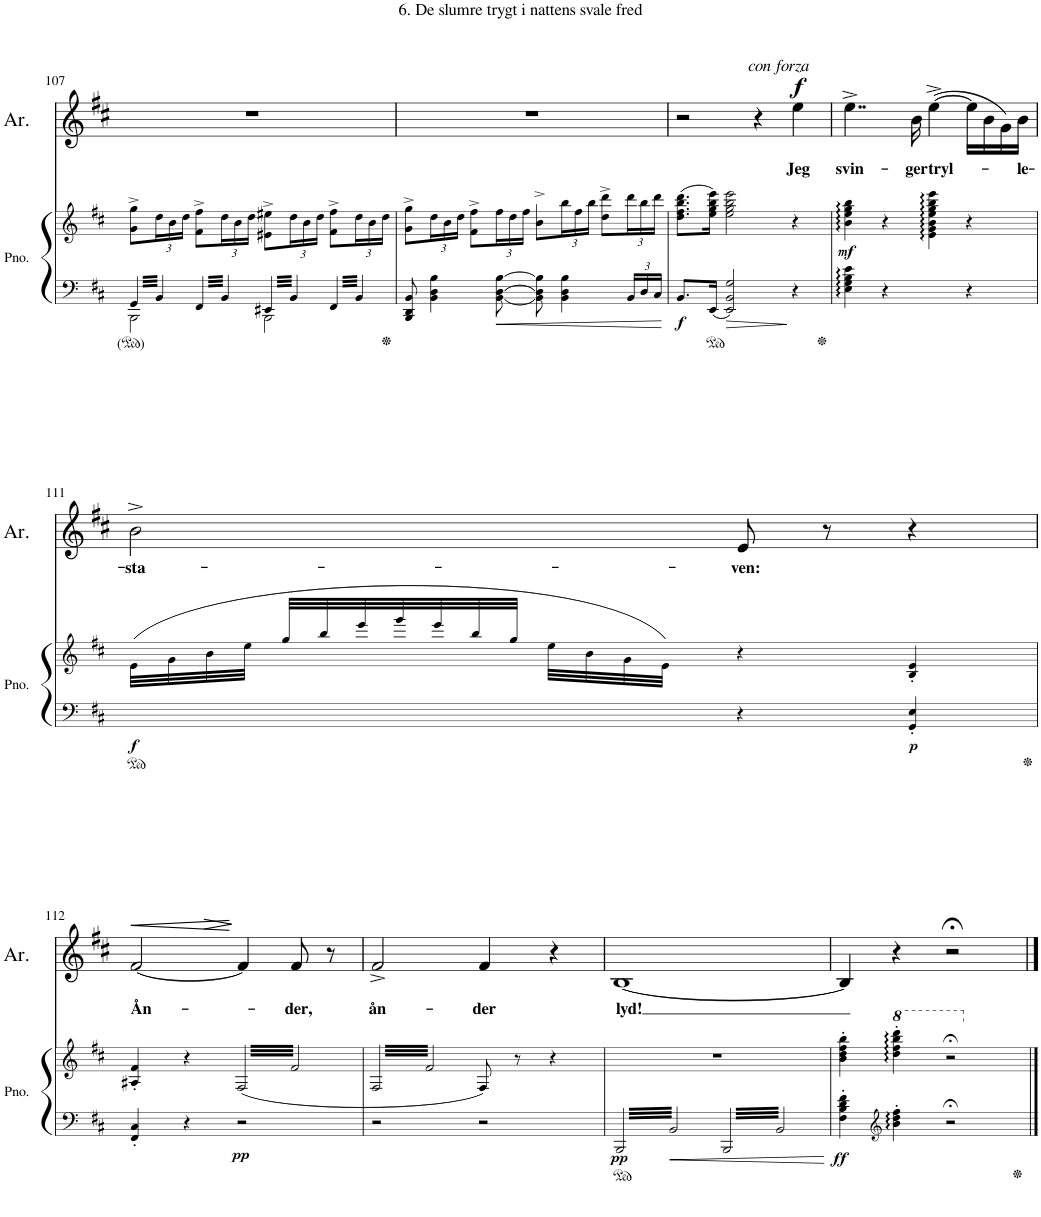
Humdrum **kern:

**kern	**kern	**dynam	**kern	**text	**dynam
*part2	*part2	*part2	*part1	*part1	*part1
*staff3	*staff2	*staff2/3	*staff1	*staff1	*staff1
*I"Piano	*	*	*I"Armida	*	*
*I'Pno.	*	*	*I'Ar.	*	*
!!LO:PB:g=z
*clefF4	*clefG2	*	*clefG2	*	*
*k[f#c#]	*k[f#c#]	*	*k[f#c#]	*	*
*M4/4	*M4/4	*	*M4/4	*	*
*met(c)	*met(c)	*	*met(c)	*	*
=107	=107	=107	=107	=107	=107
*^	*	*	*	*	*
12.GG/	2BBB\	8g\^ 8gg\^L	.	1r	.	.
*	*	*Xbrackettup	*	*	*	*
12.BB/	.	24dd\L	.	.	.	.
.	.	24b\	.	.	.	.
.	.	24dd\JJ	.	.	.	.
12.FF#/	.	8f#\^ 8ff#\^L	.	.	.	.
12.BB/	.	24dd\L	.	.	.	.
.	.	24b\	.	.	.	.
.	.	24dd\JJ	.	.	.	.
12.EE#X/	2BBB\	8e#X\^ 8ee#X\^L	.	.	.	.
12.BB/	.	24dd\L	.	.	.	.
.	.	24b\	.	.	.	.
.	.	24dd\JJ	.	.	.	.
12.FF#/	.	8f#\^ 8ff#\^L	.	.	.	.
12.BB/	.	24dd\L	.	.	.	.
.	.	24b\	.	.	.	.
.	.	24dd\JJ	.	.	.	.
*v	*v	*	*	*	*	*
=108	=108	=108	=108	=108	=108
8BBB/ 8DD/ 8BB/	8g\^ 8gg\^L	.	1r	.	.
4BB\ 4D\ 4B\	24dd\L	.	.	.	.
.	24b\	.	.	.	.
.	24dd\JJ	.	.	.	.
.	8f#\^ 8ff#\^L	.	.	.	.
[8BB\ [8D\ [8B\	24ff#\L	.	.	.	.
.	24dd\	.	.	.	.
.	24ff#\JJ	.	.	.	.
8BB\] 8D\] 8B\]	8b\^ 8bb\^L	.	.	.	.
4BB\ 4D\ 4B\	24bb\L	.	.	.	.
.	24ff#\	.	.	.	.
.	24bb\JJ	.	.	.	.
.	8dd\^ 8ddd\^L	.	.	.	.
*Xbrackettup	*	*	*	*	*
24BB/LL	24ddd\L	.	.	.	.
24D/	24bb\	.	.	.	.
24C#/JJ	24ddd\JJ	.	.	.	.
=109	=109	=109	=109	=109	=109
!	!	!LO:DY:b=2	!	!	!
8.BB/L	(8.dd\ 8.ff#\ 8.bb\ 8.ddd\L	f	2r	.	.
16EE/Jk	16ee\ 16gg\ 16bb\ 16eee\Jk)	.	.	.	.
2EE/ 2BB/ 2G/	2ee\ 2gg\ 2bb\ 2eee\	.	.	.	.
.	.	.	4r	.	.
!	!	!	!LO:TX:a:i:t=con forza	!	!
!	!	!	!	!LO:LY:b	!LO:DY:a
4r	4r	.	4ee\	Jeg	f
=110	=110	=110	=110	=110	=110
!	!	!LO:DY:b	!	!LO:LY:b	!
4E\ 4G\ 4B\ 4e\	4b\ 4ee\ 4gg\ 4bb\	mf	4..ee^\	svin-	.
4r	4r	.	.	.	.
!	!	!	!	!LO:LY:b	!
.	.	.	16b\	-ger	.
!	!	!	!	!LO:LY:b	!
4ryy	4e\ 4g\ 4b\ 4ee\ 4gg\ 4bb\ 4eee\	.	([4ee^\	tryl-	.
4r	4r	.	16ee\LL]	.	.
.	.	.	16b\	.	.
.	.	.	16g\)	.	.
!	!	!	!	!LO:LY:b	!
.	.	.	16b\JJ	-le-	.
!!LO:LB:g=z
=111	=111	=111	=111	=111	=111
!	!	!LO:DY:b=2	!	!LO:LY:b	!
2ryy	(32e\LLL	f	2b^\	-sta-	.
.	32g\	.	.	.	.
.	32b\	.	.	.	.
.	32ee\JJJ	.	.	.	.
.	32gg/LLL	.	.	.	.
.	32bb/	.	.	.	.
.	32eee/	.	.	.	.
.	32ggg/	.	.	.	.
.	32eee/	.	.	.	.
.	32bb/	.	.	.	.
.	32gg/JJJ	.	.	.	.
.	32ee\LLL	.	.	.	.
.	32b\	.	.	.	.
.	32g\	.	.	.	.
.	32e\JJJ)	.	.	.	.
.	32ryy	.	.	.	.
!	!	!	!	!LO:LY:b	!
4r	4r	.	8e/	-ven:	.
.	.	.	8r	.	.
!	!	!LO:DY:b=2	!	!	!
4GG/' 4E/'	4B/' 4e/'	p	4r	.	.
!!LO:LB:g=z
=112	=112	=112	=112	=112	=112
!	!	!	!	!LO:LY:b	!LO:HP:b
!	!	!	!	!	!LO:HP:n=1:b
4FF#/' 4C#/'	4A#X/' 4f#/'	.	[2f#/	Ån-	< >
4r	4r	.	.	.	.
*	*brackettup	*	*	*	*
!	!	!LO:DY:b=2	!	!	!
*	*tremolo	*	*	*	*
2r	(64F#/LLLL	pp	4f#/]	.	[
.	64f#/	.	.	.	.
.	64F#/	.	.	.	.
.	64f#/	.	.	.	.
.	64F#/	.	.	.	.
.	64f#/	.	.	.	.
.	64F#/	.	.	.	.
.	64f#/	.	.	.	.
.	64F#/	.	.	.	.
.	64f#/	.	.	.	.
.	64F#/	.	.	.	.
.	64f#/	.	.	.	.
.	64F#/	.	.	.	.
.	64f#/	.	.	.	.
.	64F#/	.	.	.	.
.	64f#/	.	.	.	.
!	!	!	!	!LO:LY:b	!
.	64F#/	.	8f#/	-der,	]
.	64f#/	.	.	.	.
.	64F#/	.	.	.	.
.	64f#/	.	.	.	.
.	64F#/	.	.	.	.
.	64f#/	.	.	.	.
.	64F#/	.	.	.	.
.	64f#/	.	.	.	.
.	64F#/	.	8r	.	.
.	64f#/	.	.	.	.
.	64F#/	.	.	.	.
.	64f#/	.	.	.	.
.	64F#/	.	.	.	.
.	64f#/	.	.	.	.
.	64F#/	.	.	.	.
.	64f#/JJJJ	.	.	.	.
=113	=113	=113	=113	=113	=113
!	!	!	!	!LO:LY:b	!
2r	64F#/LLLL	.	2f#^/	ån-	.
.	64f#/	.	.	.	.
.	64F#/	.	.	.	.
.	64f#/	.	.	.	.
.	64F#/	.	.	.	.
.	64f#/	.	.	.	.
.	64F#/	.	.	.	.
.	64f#/	.	.	.	.
.	64F#/	.	.	.	.
.	64f#/	.	.	.	.
.	64F#/	.	.	.	.
.	64f#/	.	.	.	.
.	64F#/	.	.	.	.
.	64f#/	.	.	.	.
.	64F#/	.	.	.	.
.	64f#/	.	.	.	.
.	64F#/	.	.	.	.
.	64f#/	.	.	.	.
.	64F#/	.	.	.	.
.	64f#/	.	.	.	.
.	64F#/	.	.	.	.
.	64f#/	.	.	.	.
.	64F#/	.	.	.	.
.	64f#/	.	.	.	.
.	64F#/	.	.	.	.
.	64f#/	.	.	.	.
.	64F#/	.	.	.	.
.	64f#/	.	.	.	.
.	64F#/	.	.	.	.
.	64f#/	.	.	.	.
.	64F#/	.	.	.	.
.	64f#/JJJJ	.	.	.	.
*	*Xtremolo	*	*	*	*
!	!	!	!	!LO:LY:b	!
2r	8F#/)	.	4f#/	-der	.
.	.	.	.	.	.
.	.	.	.	.	.
.	.	.	.	.	.
.	.	.	.	.	.
.	.	.	.	.	.
.	.	.	.	.	.
.	.	.	.	.	.
.	8r	.	.	.	.
.	.	.	.	.	.
.	.	.	.	.	.
.	.	.	.	.	.
.	.	.	.	.	.
.	.	.	.	.	.
.	.	.	.	.	.
.	.	.	.	.	.
.	4r	.	4r	.	.
=114	=114	=114	=114	=114	=114
*brackettup	*	*	*	*	*
!	!	!LO:DY:b=2	!	!LO:LY:b	!
6.BBB/	1r	pp	[1B	lyd!	.
6.BB/	.	.	.	.	.
6.BBB/	.	.	.	.	.
6.BB/	.	.	.	.	.
=115	=115	=115	=115	=115	=115
!	!	!LO:DY:b=2	!	!	!
4F#\' 4B\' 4d\' 4f#\'	4b\' 4dd\' 4ff#\' 4bb\'	ff	4B/]	.	.
*clefG2	*	*	*	*	*
*	*8va	*	*	*	*
4b\' 4dd\' 4ff#\'	4ddd\' 4fff#\' 4bbb\' 4dddd\'	.	4r	.	.
2r;<	2r;<	.	2r;<	.	.
*	*X8va	*	*	*	*
==	==	==	==	==	==
*-	*-	*-	*-	*-	*-
